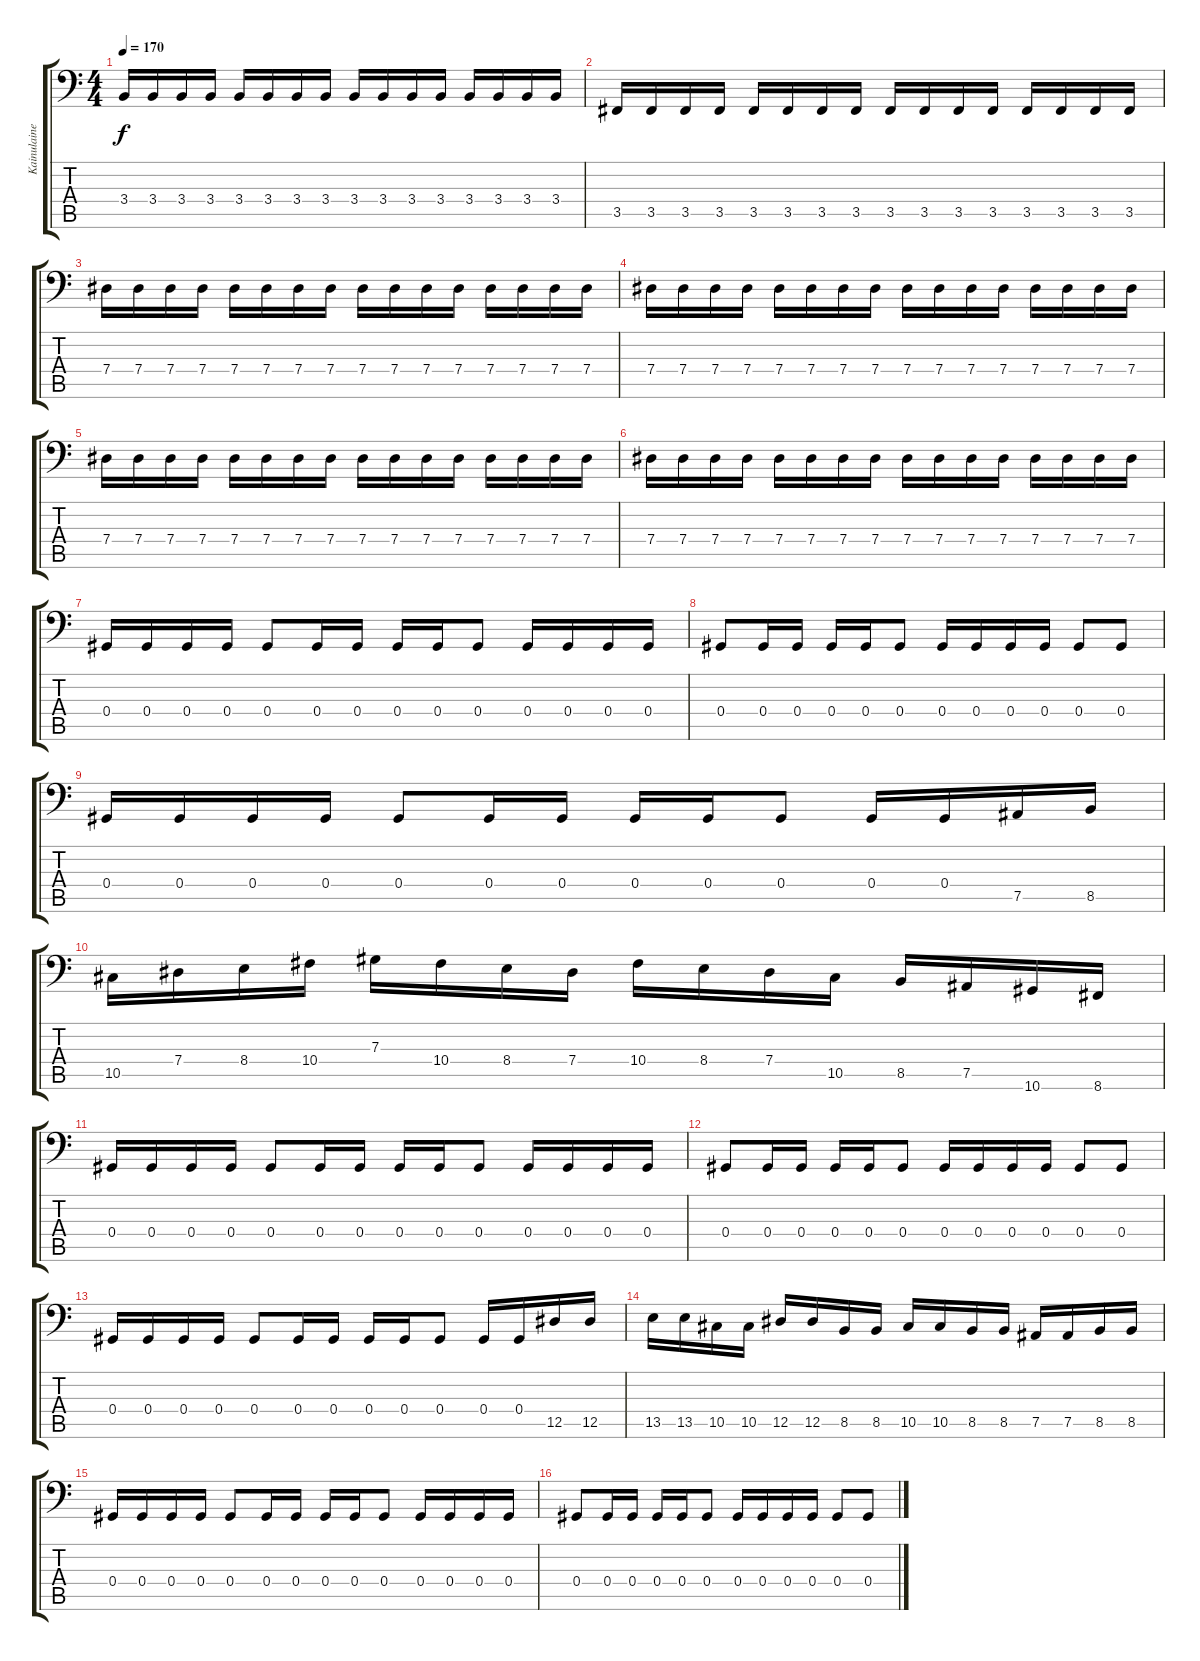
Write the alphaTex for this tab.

\track ("Kainulainen" "Kainulaine") {instrument electricbassfinger}
\staff {score tabs}
\tuning (Bb2 F2 Db2 Ab1 Eb1 Bb0) {hide}
\ts (4 4)
\tempo 170
\clef f4
\ks c
3.4.16{dy f} 3.4.16 3.4.16 3.4.16 3.4.16 3.4.16 3.4.16 3.4.16 3.4.16 3.4.16 3.4.16 3.4.16 3.4.16 3.4.16 3.4.16 3.4.16 |
3.5.16 3.5.16 3.5.16 3.5.16 3.5.16 3.5.16 3.5.16 3.5.16 3.5.16 3.5.16 3.5.16 3.5.16 3.5.16 3.5.16 3.5.16 3.5.16 |
7.4.16 7.4.16 7.4.16 7.4.16 7.4.16 7.4.16 7.4.16 7.4.16 7.4.16 7.4.16 7.4.16 7.4.16 7.4.16 7.4.16 7.4.16 7.4.16 |
7.4.16 7.4.16 7.4.16 7.4.16 7.4.16 7.4.16 7.4.16 7.4.16 7.4.16 7.4.16 7.4.16 7.4.16 7.4.16 7.4.16 7.4.16 7.4.16 |
7.4.16 7.4.16 7.4.16 7.4.16 7.4.16 7.4.16 7.4.16 7.4.16 7.4.16 7.4.16 7.4.16 7.4.16 7.4.16 7.4.16 7.4.16 7.4.16 |
7.4.16 7.4.16 7.4.16 7.4.16 7.4.16 7.4.16 7.4.16 7.4.16 7.4.16 7.4.16 7.4.16 7.4.16 7.4.16 7.4.16 7.4.16 7.4.16 |
0.4.16 0.4.16 0.4.16 0.4.16 0.4.8 0.4.16 0.4.16 0.4.16 0.4.16 0.4.8 0.4.16 0.4.16 0.4.16 0.4.16 |
0.4.8 0.4.16 0.4.16 0.4.16 0.4.16 0.4.8 0.4.16 0.4.16 0.4.16 0.4.16 0.4.8 0.4.8 |
0.4.16 0.4.16 0.4.16 0.4.16 0.4.8 0.4.16 0.4.16 0.4.16 0.4.16 0.4.8 0.4.16 0.4.16 7.5.16 8.5.16 |
10.5.16 7.4.16 8.4.16 10.4.16 7.3.16 10.4.16 8.4.16 7.4.16 10.4.16 8.4.16 7.4.16 10.5.16 8.5.16 7.5.16 10.6.16 8.6.16 |
0.4.16 0.4.16 0.4.16 0.4.16 0.4.8 0.4.16 0.4.16 0.4.16 0.4.16 0.4.8 0.4.16 0.4.16 0.4.16 0.4.16 |
0.4.8 0.4.16 0.4.16 0.4.16 0.4.16 0.4.8 0.4.16 0.4.16 0.4.16 0.4.16 0.4.8 0.4.8 |
0.4.16 0.4.16 0.4.16 0.4.16 0.4.8 0.4.16 0.4.16 0.4.16 0.4.16 0.4.8 0.4.16 0.4.16 12.5.16 12.5.16 |
13.5.16 13.5.16 10.5.16 10.5.16 12.5.16 12.5.16 8.5.16 8.5.16 10.5.16 10.5.16 8.5.16 8.5.16 7.5.16 7.5.16 8.5.16 8.5.16 |
0.4.16 0.4.16 0.4.16 0.4.16 0.4.8 0.4.16 0.4.16 0.4.16 0.4.16 0.4.8 0.4.16 0.4.16 0.4.16 0.4.16 |
0.4.8 0.4.16 0.4.16 0.4.16 0.4.16 0.4.8 0.4.16 0.4.16 0.4.16 0.4.16 0.4.8 0.4.8
